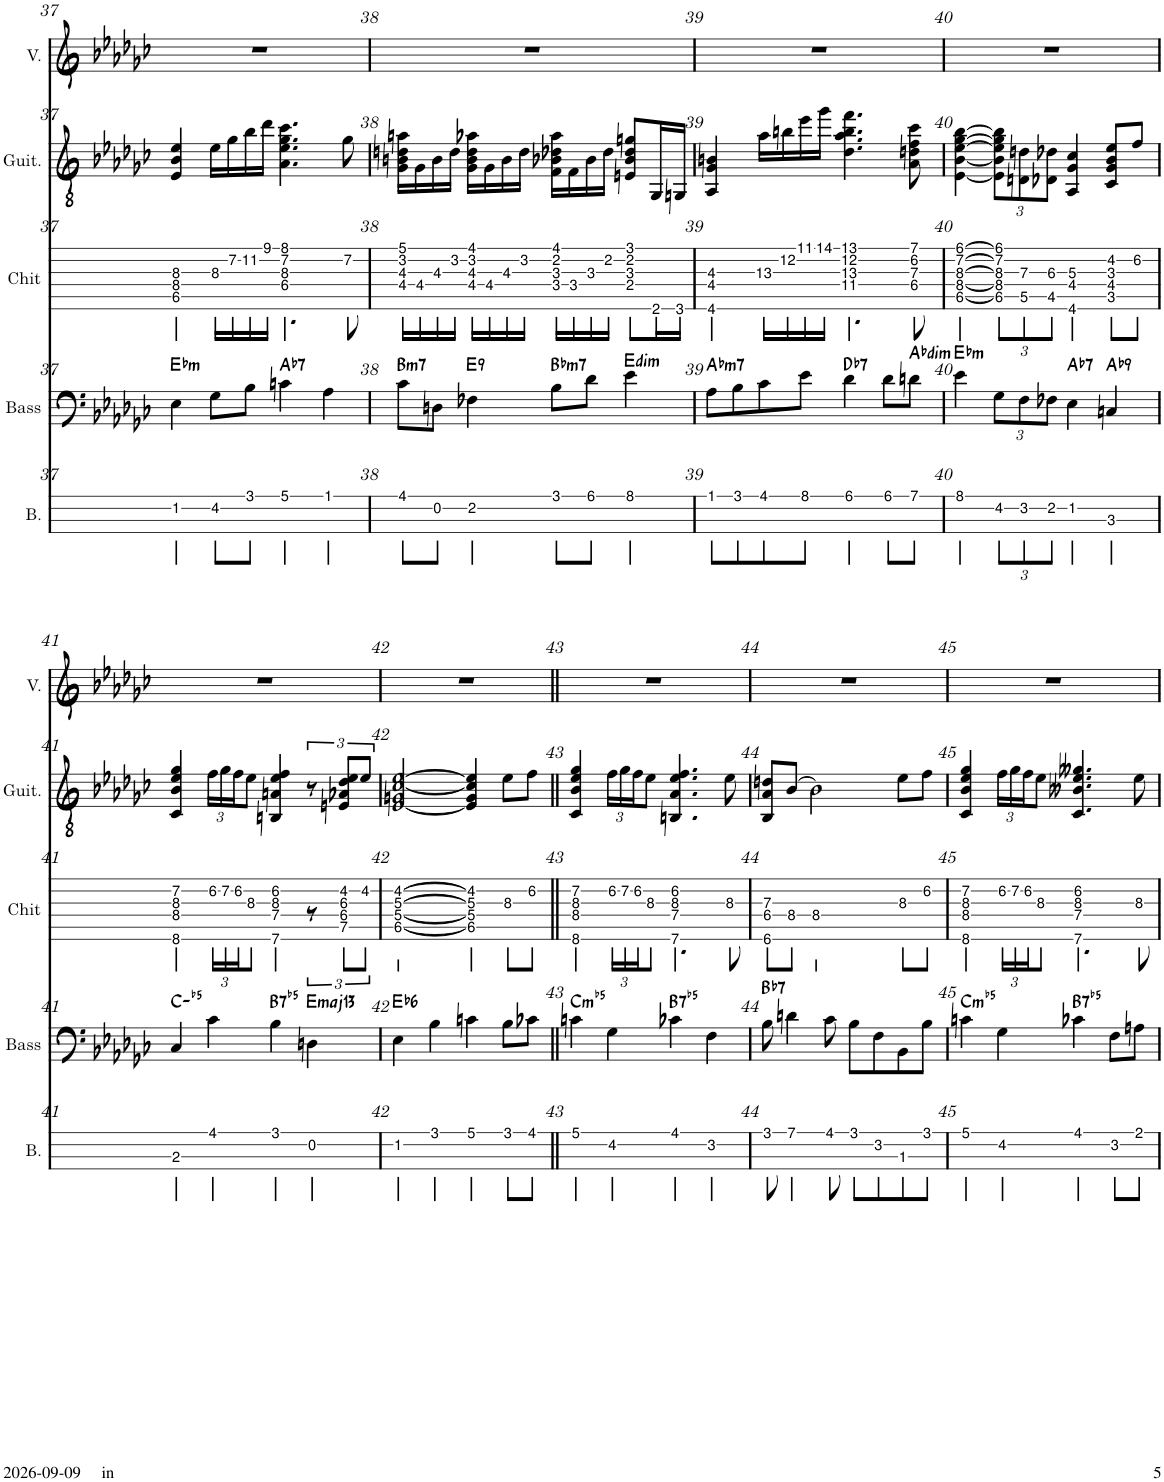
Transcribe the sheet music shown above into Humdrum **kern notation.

**kern	**kern	**harte	**kern	**kern	**kern
*part5	*part4	*part4	*part3	*part2	*part1
*staff5	*staff4	*	*staff3	*staff2	*staff1
*I"Basso elettrico	*I"Acoustic Bass	*	*I"Chitarra	*I"Acoustic Guitar	*I"Vocal
*I'B.	*I'Bass	*	*I'Chit	*I'Guit.	*I'V.
!!LO:PB:g=z
*	*clefF4	*	*	*clefGv2	*clefG2
*Trd7c12	*Trd7c12	*	*	*	*
*k[b-e-a-d-g-c-]	*k[b-e-a-d-g-c-]	*	*k[b-e-a-d-g-c-]	*k[b-e-a-d-g-c-]	*k[b-e-a-d-g-c-]
*M4/4	*M4/4	*	*M4/4	*M4/4	*M4/4
*met(c)	*met(c)	*	*met(c)	*met(c)	*met(c)
=37	=37	=37	=37	=37	=37
!	!	!LO:H:kt=m	!	!	!
4E-\	4E-\	Eb:min	4E-\ 4B-\ 4e-\	4E-/ 4B-/ 4e-/	1r
8G-\L	8G-\L	.	16e-\LL	16e-\LL	.
.	.	.	16g-\	16g-\	.
8B-\J	8B-\J	.	16b-\	16b-\	.
.	.	.	16dd-\JJ	16dd-\JJ	.
!	!	!LO:H:kt=7	!	!	!
4cn\	4cn\	Ab:7	4.A-\ 4.e-\ 4.g-\ 4.dd--\	4.A-\ 4.e-\ 4.g-\ 4.cc-\	.
4A-\	4A-\	.	.	.	.
.	.	.	8g-\	8g-\	.
=38	=38	=38	=38	=38	=38
!	!	!LO:H:kt=m7	!	!	!
8c-\L	8c-\L	B:min7	16G-\ 16c-\ 16e--\ 16b--\LL	16G-\ 16Bn\ 16dn\ 16an\LL	1r
.	.	.	16G-\	16G-\	.
8Dn\J	8Dn\J	.	16c-\	16B\	.
.	.	.	16e--\JJ	16d\JJ	.
!	!	!LO:H:kt=9	!	!	!
4F-X\	4F-X\	E:9	16G-\ 16c-\ 16e--\ 16a-\LL	16G-\ 16B\ 16d\ 16a-X\LL	.
.	.	.	16G-\	16G-\	.
.	.	.	16c-\	16B\	.
.	.	.	16e--\JJ	16d\JJ	.
!	!	!LO:H:kt=m7	!	!	!
8B-\L	8B-\L	Bb:min7	16G--\ 16B-\ 16d-\ 16a-\LL	16F\ 16B-X\ 16d-X\ 16a-\LL	.
.	.	.	16G--\	16F\	.
8d-\J	8d-\J	.	16B-\	16B-\	.
.	.	.	16d-\JJ	16d-\JJ	.
!	!	!LO:H:kt=dim	!	!	!
4e-\	4e-\	E:dim	8F-\ 8B-\ 8d-\ 8a--\L	8En/ 8B-/ 8d-/ 8gn/L	.
.	.	.	16GG-\L	16GG-/L	.
.	.	.	16AA--\JJ	16GGn/JJ	.
=39	=39	=39	=39	=39	=39
!	!	!LO:H:kt=m7	!	!	!
8A-\L	8A-\L	Ab:min7	4AA-\ 4G-\ 4c-\	4AA-/ 4G-/ 4Bn/	1r
8B-\	8B-\	.	.	.	.
8c-\	8c-\	.	16a-\LL	16a-\LL	.
.	.	.	16cc-\	16bn\	.
8e-\J	8e-\J	.	16ee-\	16ee-\	.
.	.	.	16gg-\JJ	16gg-\JJ	.
!	!	!LO:H:kt=7	!	!	!
4d-\	4d-\	Db:7	4.d-\ 4.a-\ 4.cc-\ 4.gg--\	4.d-\ 4.a-\ 4.b\ 4.ff\	.
8d-\L	8d-\L	.	.	.	.
!	!	!LO:H:kt=dim	!	!	!
8dn\J	8dn\J	Ab:dim	8A-\ 8e--\ 8g--\ 8cc-\	8A-\ 8dn\ 8f\ 8cc-\	.
=40	=40	=40	=40	=40	=40
!	!	!LO:H:kt=m	!	!	!
4e-\	4e-\	Eb:min	[4E-\ [4B-\ [4e-\ [4g-\ [4b-\	[4E-\ [4B-\ [4e-\ [4g-\ [4b-\	1r
*Xbrackettup	*Xbrackettup	*	*Xbrackettup	*Xbrackettup	*
12G-\L	12G-\L	.	12E-\] 12B-\] 12e-\] 12g-\] 12b-\]L	12E-\] 12B-\] 12e-\] 12g-\] 12b-\]L	.
12F\	12F\	.	12E--\ 12e--\	12Dn\ 12dn\	.
12F-X\J	12F-X\J	.	12D-\ 12d-\J	12D-X\ 12d-X\J	.
!	!	!LO:H:kt=7	!	!	!
4E-\	4E-\	Ab:7	4AA-\ 4G-\ 4d--\	4AA-/ 4G-/ 4c-/	.
!	!	!LO:H:kt=9	!	!	!
4Cn\	4Cn/	Ab:9	8D--\ 8G-\ 8B-\ 8e-\L	8C-/ 8G-/ 8B-/ 8e-/L	.
.	.	.	8g--\J	8f/J	.
!!LO:LB:g=z
=41	=41	=41	=41	=41	=41
4C-\	4C-/	C:(b3,b5)	4D--\ 4B-\ 4e-\ 4g-\	4C-/ 4B-/ 4e-/ 4g-/	1r
4c-\	4c-\	.	24g--\LL	24f\LL	.
.	.	.	24g-\	24g-\	.
.	.	.	24g--\J	24f\J	.
.	.	.	8e-\J	8e-\J	.
!	!	!LO:H:kt=7	!	!	!
4B-\	4B-\	B:(3,b5,b7)	4C-\ 4B--\ 4e-\ 4g--\	4BBn/ 4An/ 4e-/ 4f/	.
*	*	*	*brackettup	*brackettup	*
!	!	!LO:H:kt=maj13	!	!	!
4Dn\	4Dn\	E:maj9(11,13)	12r	12r	.
.	.	.	12F-\ 12A-\ 12d-\ 12e-\L	12En/ 12A-X/ 12d-/ 12e-/L	.
.	.	.	12e-\J	12e-/J	.
=42	=42	=42	=42	=42	=42
!	!	!LO:H:kt=6	!	!	!
4E-\	4E-\	Eb:maj6	[2E-\ [2A--\ [2d--\ [2e-\	[2E-/ 2Gn/ [2c-/ [2e-/	1r
4B-\	4B-\	.	.	.	.
4cn\	4cn\	.	4E-\] 4A--\] 4d--\] 4e-\]	4E-/] 4G/ 4c-/] 4e-/]	.
8B-\L	8B-\L	.	8e-\L	8e-\L	.
8c-X\J	8c-X\J	.	8g--\J	8f\J	.
=43||	=43||	=43||	=43||	=43||	=43||
!	!	!LO:H:kt=m	!	!	!
4cn\	4cn\	C:(b3,b5)	4D--\ 4B-\ 4e-\ 4g-\	4C-/ 4B-/ 4e-/ 4g-/	1r
*	*	*	*Xbrackettup	*Xbrackettup	*
4G-\	4G-\	.	24g--\LL	24f\LL	.
.	.	.	24g-\	24g-\	.
.	.	.	24g--\J	24f\J	.
.	.	.	8e-\J	8e-\J	.
!	!	!LO:H:kt=7	!	!	!
4c-X\	4c-X\	B:(3,b5,b7)	4.C-\ 4.B--\ 4.e-\ 4.g--\	4.BBn/ 4.A-/ 4.e-/ 4.f/	.
4F\	4F\	.	.	.	.
.	.	.	8e-\	8e-\	.
=44	=44	=44	=44	=44	=44
!	!	!LO:H:kt=7	!	!	!
8B-\	8B-\	Bb:7	8BB-\ 8A-\ 8e--\L	8BB-/ 8A-/ 8dn/L	1r
4dn\	4dn\	.	8B-\J	[8B-/J	.
.	.	.	2B-\	2B-\]	.
8c-\	8c-\	.	.	.	.
8B-\L	8B-\L	.	.	.	.
8F\	8F\	.	.	.	.
8BB-\	8BB-\	.	8e-\L	8e-\L	.
8B-\J	8B-\J	.	8g--\J	8f\J	.
=45	=45	=45	=45	=45	=45
!	!	!LO:H:kt=m	!	!	!
4cn\	4cn\	C:(b3,b5)	4D--\ 4B-\ 4e-\ 4g-\	4C-/ 4B-/ 4e-/ 4g-/	1r
4G-\	4G-\	.	24g--\LL	24f\LL	.
.	.	.	24g-\	24g-\	.
.	.	.	24g--\J	24f\J	.
.	.	.	8e-\J	8e-\J	.
!	!	!LO:H:kt=7	!	!	!
4c-X\	4c-X\	B:(3,b5,b7)	4.C-\ 4.B--\ 4.e-\ 4.g--\	4.C-/ 4.B--X/ 4.e-/ 4.g--X/	.
8F\L	8F\L	.	.	.	.
8An\J	8An\J	.	8e-\	8e-\	.
=	=	=	=	=	=
*-	*-	*-	*-	*-	*-
